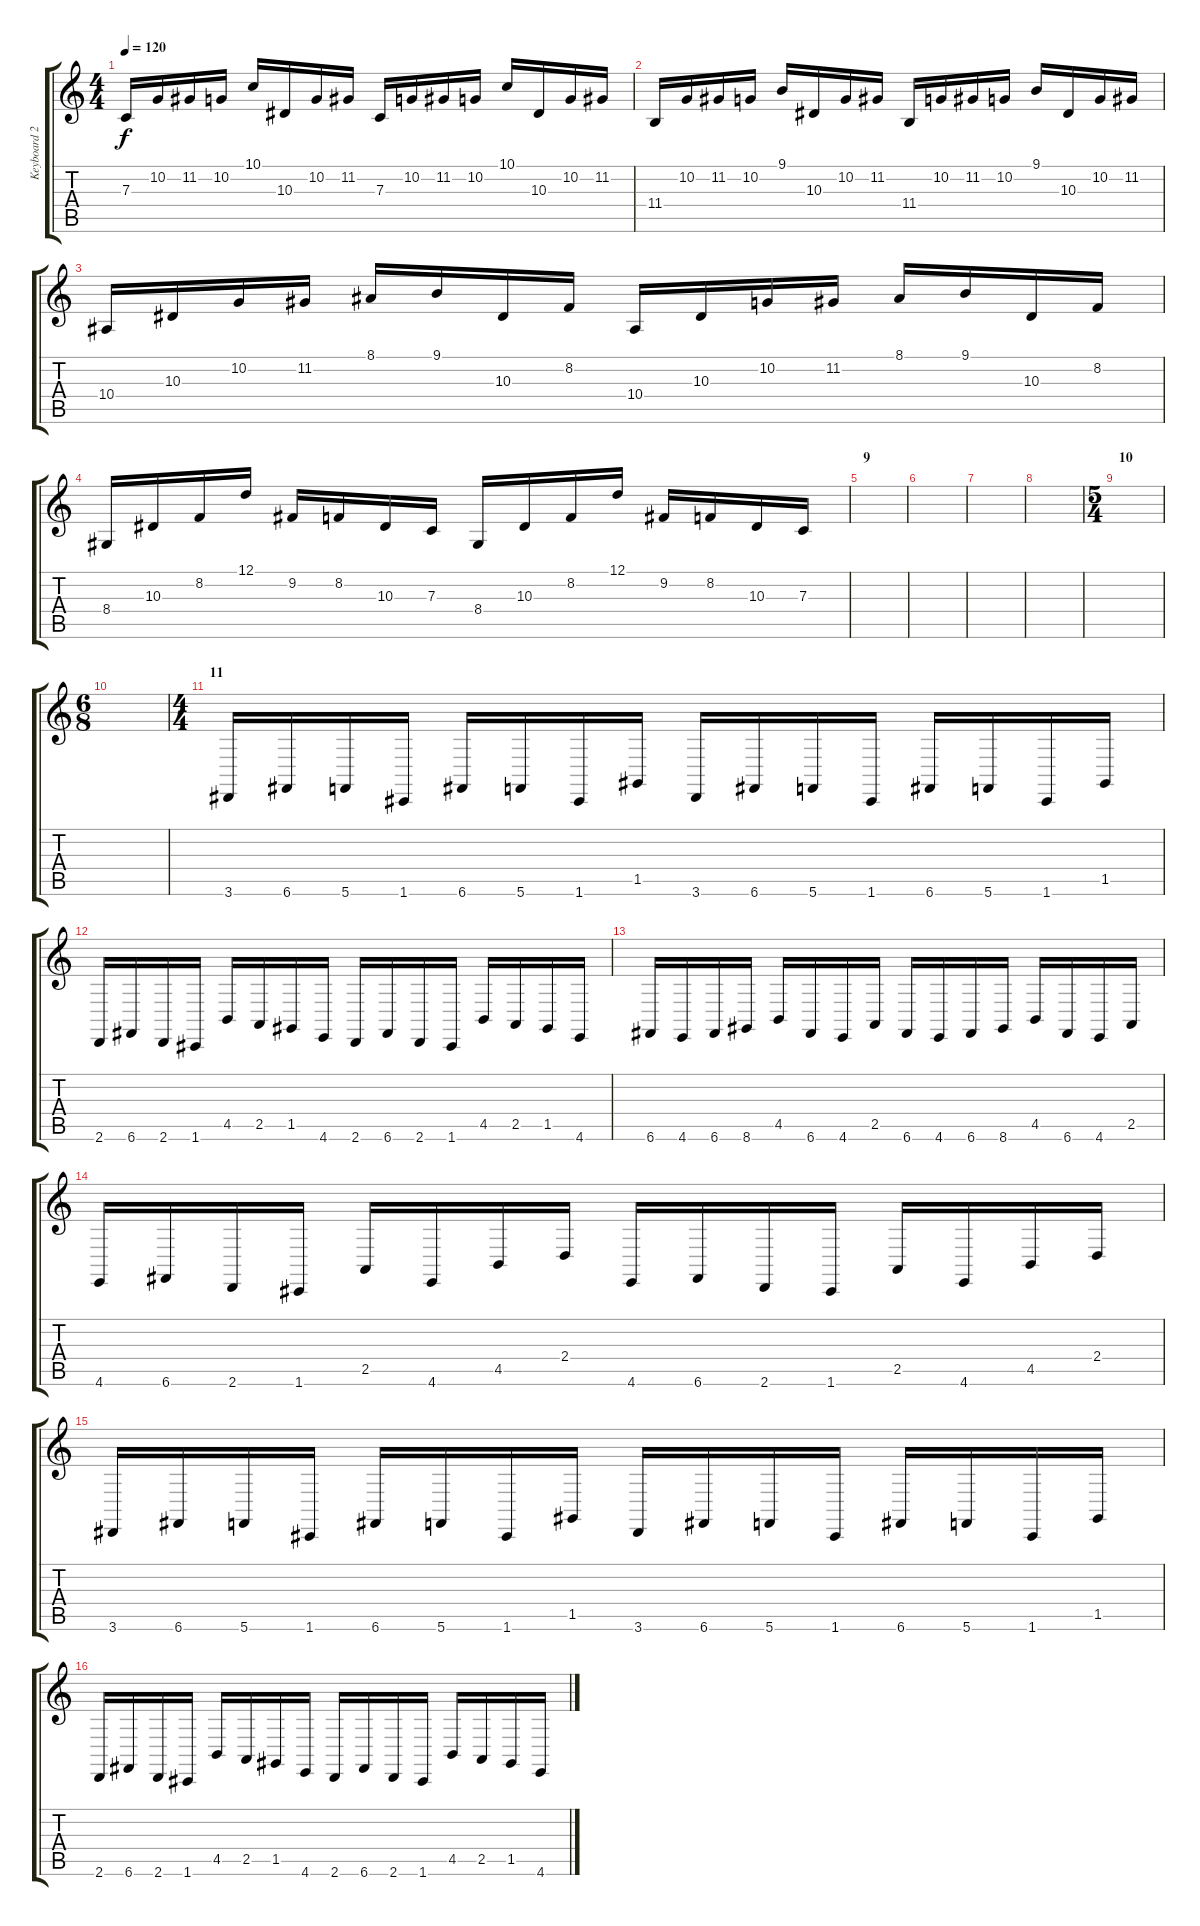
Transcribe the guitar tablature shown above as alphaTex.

\track ("Keyboard 2" "Keyboard 2") {instrument pizzicatostrings}
\staff {score tabs}
\tuning (D4 A3 F3 C3 G2 C2) {hide}
\ts (4 4)
\tempo 120
\clef g2
\ks c
7.3.16{dy f} 10.2.16 11.2.16 10.2.16 10.1.16 10.3.16 10.2.16 11.2.16 7.3.16 10.2.16 11.2.16 10.2.16 10.1.16 10.3.16 10.2.16 11.2.16 |
11.4.16 10.2.16 11.2.16 10.2.16 9.1.16 10.3.16 10.2.16 11.2.16 11.4.16 10.2.16 11.2.16 10.2.16 9.1.16 10.3.16 10.2.16 11.2.16 |
10.4.16 10.3.16 10.2.16 11.2.16 8.1.16 9.1.16 10.3.16 8.2.16 10.4.16 10.3.16 10.2.16 11.2.16 8.1.16 9.1.16 10.3.16 8.2.16 |
8.4.16 10.3.16 8.2.16 12.1.16 9.2.16 8.2.16 10.3.16 7.3.16 8.4.16 10.3.16 8.2.16 12.1.16 9.2.16 8.2.16 10.3.16 7.3.16 |
\section ("" "9")
|
|
|
|
\ts (5 4)
\section ("" "10")
|
\ts (6 8)
|
\ts (4 4)
\section ("" "11")
3.6.16 6.6.16 5.6.16 1.6.16 6.6.16 5.6.16 1.6.16 1.5.16 3.6.16 6.6.16 5.6.16 1.6.16 6.6.16 5.6.16 1.6.16 1.5.16 |
2.6.16 6.6.16 2.6.16 1.6.16 4.5.16 2.5.16 1.5.16 4.6.16 2.6.16 6.6.16 2.6.16 1.6.16 4.5.16 2.5.16 1.5.16 4.6.16 |
6.6.16 4.6.16 6.6.16 8.6.16 4.5.16 6.6.16 4.6.16 2.5.16 6.6.16 4.6.16 6.6.16 8.6.16 4.5.16 6.6.16 4.6.16 2.5.16 |
4.6.16 6.6.16 2.6.16 1.6.16 2.5.16 4.6.16 4.5.16 2.4.16 4.6.16 6.6.16 2.6.16 1.6.16 2.5.16 4.6.16 4.5.16 2.4.16 |
3.6.16 6.6.16 5.6.16 1.6.16 6.6.16 5.6.16 1.6.16 1.5.16 3.6.16 6.6.16 5.6.16 1.6.16 6.6.16 5.6.16 1.6.16 1.5.16 |
2.6.16 6.6.16 2.6.16 1.6.16 4.5.16 2.5.16 1.5.16 4.6.16 2.6.16 6.6.16 2.6.16 1.6.16 4.5.16 2.5.16 1.5.16 4.6.16
